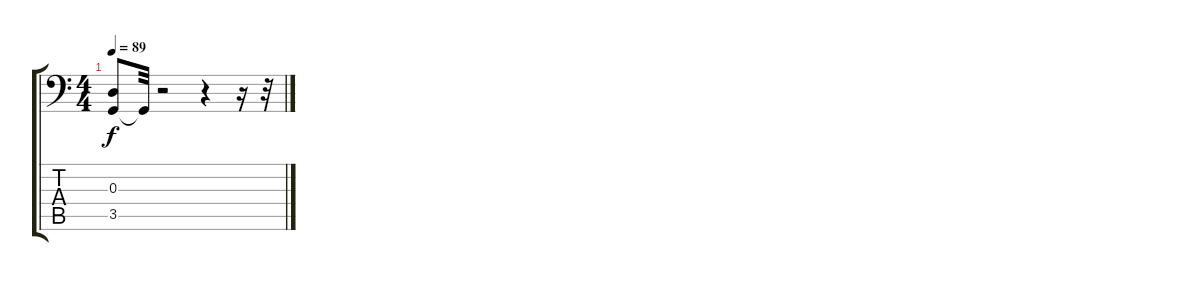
\track "" {instrument synthbass1}
\staff {score tabs}
\tuning (C3 G2 D2 A1 E1 B0) {hide}
\ts (4 4)
\tempo 89
\clef f4
\ks c
(0.3{t} 3.5{t}).8{dy f} 3.5{t}.32 r.2 r.4 r.16 r.32
